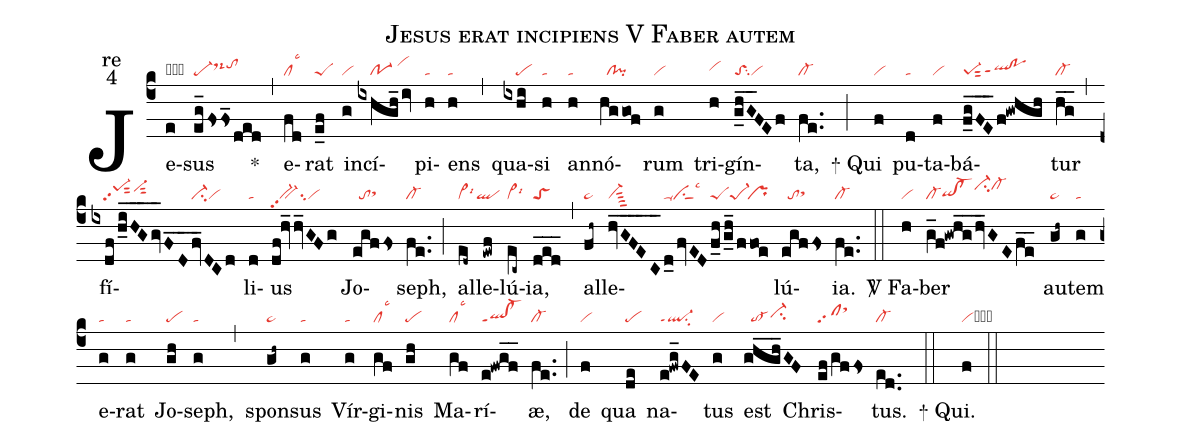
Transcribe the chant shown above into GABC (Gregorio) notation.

name:Jesus erat incipiens V Faber autem;
office-part:re;
mode:4;
nabc-lines:1;
%%
(c4) Je(e|obta)sus(eg_/fsfs_ded|pe-ds-hitohi) <sp>*</sp>(,) e(fd|cllsc3)rat(e_f|peS) in(g|vi)cí(ixhgh_/iv|////po-1/vihj)pi(h|ta)ens(h|ta) (,) qua(ixhi|////pe)si(h|ta) an(h|ta)nó(hggof|//cl!pi)rum(g|vi) tri(h|vihh)gín(g_h_G_FEf|toSsu2vi)ta,(fe..|cl-) (;)

<sp>+</sp> Qui(f|vi) pu(d|ta)ta(f|vi)bá(f_g_F_E_f!gwhgh|pe-1sut2qlhg!pohgppt1)tur(hg__|cl-) (,) fí(ixdf/h_i_H_G_gv_F_D_|////pe-1hipp2sut2vi-hisut2|fv_DCd|ci-vi)li(d|ta)us(df!hv_hv_GFg|bv-pp2su2vi) Jo(egffs|//tosthh)seph,(fe..|cl-) (;) al(ed~|vi>lsi6)le(ewf|``ql)lú(ec~|vi>lsi6)ia,(d_e_d_|toS) (,) al(fh~|ta>)le(hv_G_F_E_C_|vi-sut4|d_0/fvED|ciSppu1lsc3|f_2h/g_h_/ffoe|peSpe-1`pr)lú(egffs|//tosthh)ia.(fe..|cl-) (::)

<sp>V/</sp> Fa(h|vi)ber(g_f!gwh_g_/hv_GEf_e_|cl-qihg!cl-hgci-hjcl-hj) au(gh~|ta>)tem(g|ta) e(g|ta)rat(g|ta) Jo(gh|pe)seph,(g|ta) (,) spon(gh~|ta>)sus(g|ta) Vír(g|ta)gi(gf|cllsc3)nis(gh|pe) Ma(gf|cllsc3)rí(e!fwg_f_|ql!cl-ppt1)æ,(fe..|cl-) (;) de(f|vi) qua(de|pe) na(e!fwg_FE|ql-ppt1su2)tus(g|vi) est(gh_g_h_GF|//to-ci-hh) Chris(ef/gffs|sfsthk)tus.(ed..|cl-) (::)

<sp>+</sp> Qui.(f|vicb)  (::)
